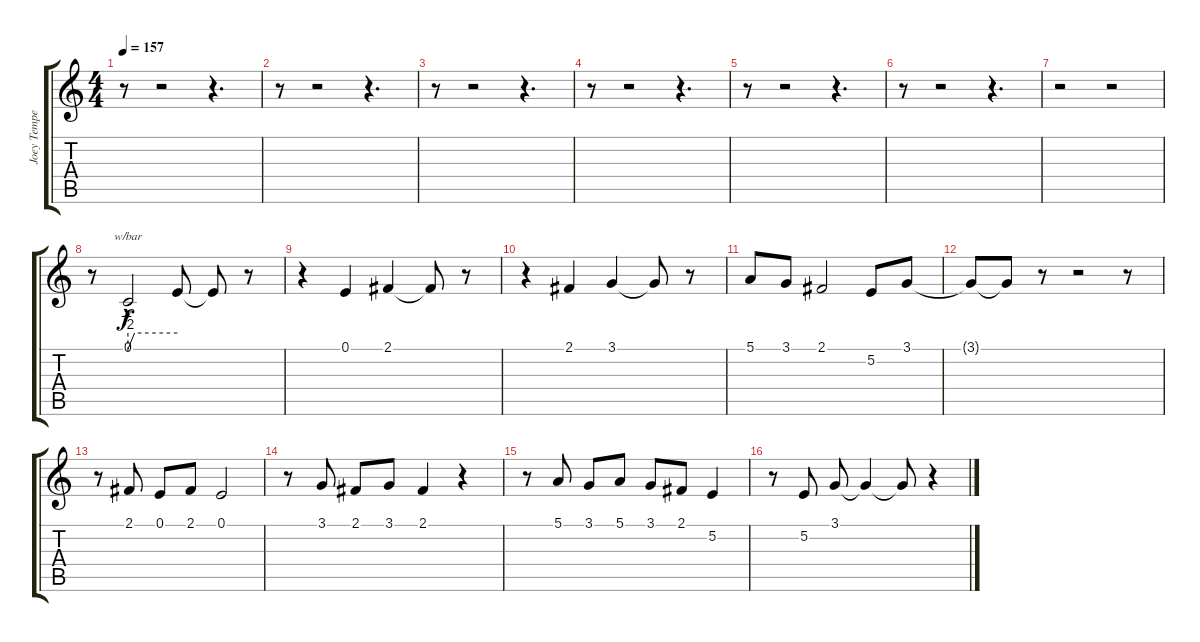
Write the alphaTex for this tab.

\track ("Joey Tempest, M. Michaelli, J. Norum" "Joey Tempe") {instrument choiraahs}
\staff {score tabs}
\tuning (E4 B3 G3 D3 A2 E2) {hide}
\ts (4 4)
\tempo 157
\clef g2
\ks c
r.8{dy f} r.2 r.4{d} |
r.8 r.2 r.4{d} |
r.8 r.2 r.4{d} |
r.8 r.2 r.4{d} |
r.8 r.2 r.4{d} |
r.8 r.2 r.4{d} |
r.2 r.2 |
r.8 0.1{hac}.2{tbe (custom default 0 -8 8 0 60 0)} 0.1{t}.8 0.1{t}.8 r.8 |
r.4 0.1.4 2.1.4 2.1{t}.8 r.8 |
r.4 2.1.4 3.1.4 3.1{t}.8 r.8 |
5.1.8 3.1.8 2.1.2 5.2.8 3.1.8 |
3.1{t}.8 3.1{t}.8 r.8 r.2 r.8 |
r.8 2.1.8 0.1.8 2.1.8 0.1.2 |
r.8 3.1.8 2.1.8 3.1.8 2.1.4 r.4 |
r.8 5.1.8 3.1.8 5.1.8 3.1.8 2.1.8 5.2.4 |
r.8 5.2.8 3.1.8 3.1{t}.4 3.1{t}.8 r.4
